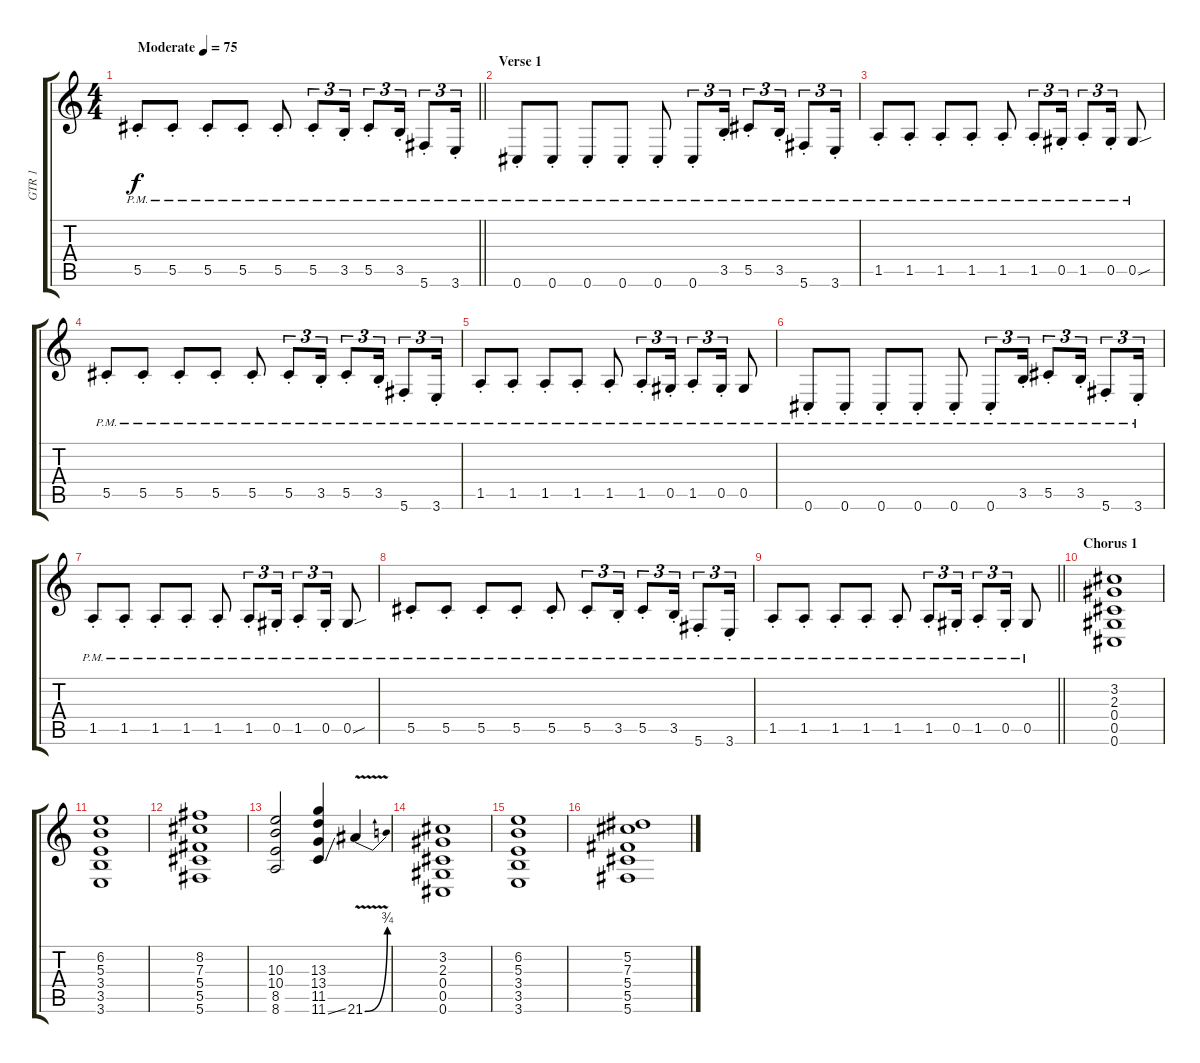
\track ("GTR 1" "GTR 1") {instrument distortionguitar}
\staff {score tabs}
\tuning (Eb4 Bb3 Gb3 Db3 Ab2 Db2) {hide}
\ts (4 4)
\tempo (75 "Moderate")
\clef g2
\barLineRight lightlight
\ks c
5.5{pm st}.8{dy f instrument distortionguitar} 5.5{pm st}.8 5.5{pm st}.8 5.5{pm st}.8 5.5{pm st}.8 5.5{pm st}.8{tu (3 2)} 3.5{pm st}.16{tu (3 2)} 5.5{pm st}.8{tu (3 2)} 3.5{pm st}.16{tu (3 2)} 5.6{pm st}.8{tu (3 2)} 3.6{pm st}.16{tu (3 2)} |
\section ("" "Verse 1")
0.6{pm st}.8 0.6{pm st}.8 0.6{pm st}.8 0.6{pm st}.8 0.6{pm st}.8 0.6{pm st}.8{tu (3 2)} 3.5{pm st}.16{tu (3 2)} 5.5{pm st}.8{tu (3 2)} 3.5{pm st}.16{tu (3 2)} 5.6{pm st}.8{tu (3 2)} 3.6{pm st}.16{tu (3 2)} |
1.5{pm st}.8 1.5{pm st}.8 1.5{pm st}.8 1.5{pm st}.8 1.5{pm st}.8 1.5{pm st}.8{tu (3 2)} 0.5{pm st}.16{tu (3 2)} 1.5{pm st}.8{tu (3 2)} 0.5{pm st}.16{tu (3 2)} 0.5{sou pm}.8 |
5.5{pm st}.8 5.5{pm st}.8 5.5{pm st}.8 5.5{pm st}.8 5.5{pm st}.8 5.5{pm st}.8{tu (3 2)} 3.5{pm st}.16{tu (3 2)} 5.5{pm st}.8{tu (3 2)} 3.5{pm st}.16{tu (3 2)} 5.6{pm st}.8{tu (3 2)} 3.6{pm st}.16{tu (3 2)} |
1.5{pm st}.8 1.5{pm st}.8 1.5{pm st}.8 1.5{pm st}.8 1.5{pm st}.8 1.5{pm st}.8{tu (3 2)} 0.5{pm st}.16{tu (3 2)} 1.5{pm st}.8{tu (3 2)} 0.5{pm st}.16{tu (3 2)} 0.5{pm}.8 |
0.6{pm st}.8 0.6{pm st}.8 0.6{pm st}.8 0.6{pm st}.8 0.6{pm st}.8 0.6{pm st}.8{tu (3 2)} 3.5{pm st}.16{tu (3 2)} 5.5{pm st}.8{tu (3 2)} 3.5{pm st}.16{tu (3 2)} 5.6{pm st}.8{tu (3 2)} 3.6{pm st}.16{tu (3 2)} |
1.5{pm st}.8 1.5{pm st}.8 1.5{pm st}.8 1.5{pm st}.8 1.5{pm st}.8 1.5{pm st}.8{tu (3 2)} 0.5{pm st}.16{tu (3 2)} 1.5{pm st}.8{tu (3 2)} 0.5{pm st}.16{tu (3 2)} 0.5{sou pm}.8 |
5.5{pm st}.8 5.5{pm st}.8 5.5{pm st}.8 5.5{pm st}.8 5.5{pm st}.8 5.5{pm st}.8{tu (3 2)} 3.5{pm st}.16{tu (3 2)} 5.5{pm st}.8{tu (3 2)} 3.5{pm st}.16{tu (3 2)} 5.6{pm st}.8{tu (3 2)} 3.6{pm st}.16{tu (3 2)} |
\barLineRight lightlight
1.5{pm st}.8 1.5{pm st}.8 1.5{pm st}.8 1.5{pm st}.8 1.5{pm st}.8 1.5{pm st}.8{tu (3 2)} 0.5{pm st}.16{tu (3 2)} 1.5{pm st}.8{tu (3 2)} 0.5{pm st}.16{tu (3 2)} 0.5{pm}.8 |
\section ("" "Chorus 1")
(3.2 2.3 0.4 0.5 0.6).1 |
(6.2 5.3 3.4 3.5 3.6).1 |
(8.2 7.3 5.4 5.5 5.6).1 |
(10.3 10.4 8.5 8.6).2 (13.3 13.4 11.5 11.6{ss}).4 21.6{be (bend 0 0 60 3) v}.4 |
(3.2 2.3 0.4 0.5 0.6).1 |
(6.2 5.3 3.4 3.5 3.6).1 |
(5.2 7.3 5.4 5.5 5.6).1
